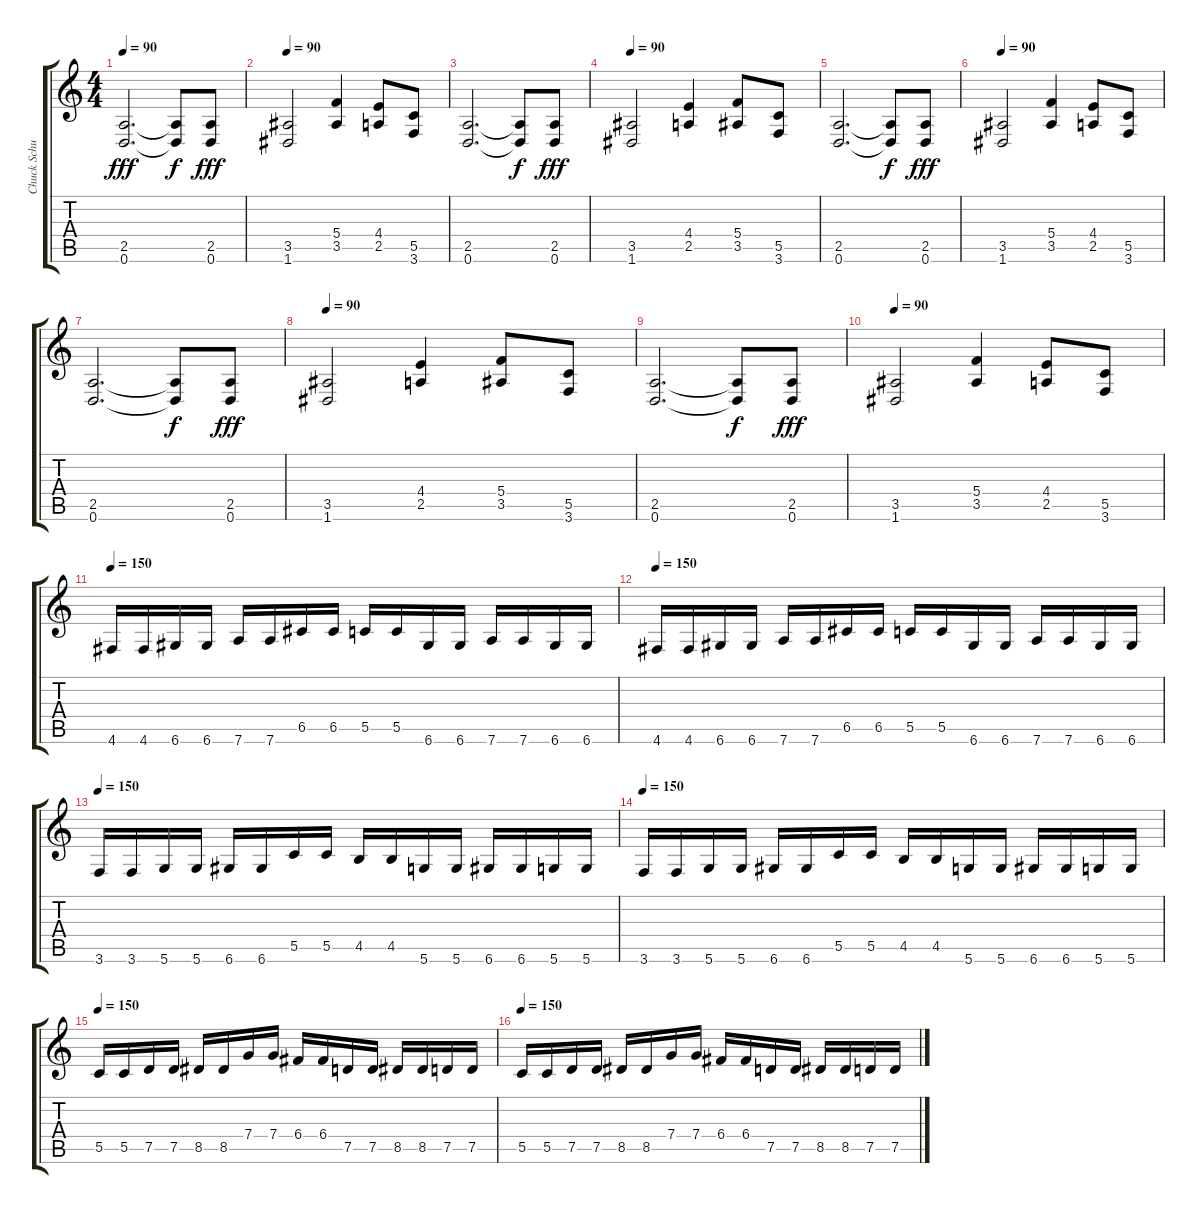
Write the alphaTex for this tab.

\track ("Chuck Schuldiner" "Chuck Schu") {instrument distortionguitar}
\staff {score tabs}
\tuning (D4 A3 F3 C3 G2 D2) {hide}
\ts (4 4)
\tempo 90
\clef g2
\ks c
(2.5 0.6).2{d dy fff} (2.5{t} 0.6{t}).8{dy f} (2.5 0.6).8{dy fff} |
\tempo 90
(3.5 1.6).2 (5.4 3.5).4 (4.4 2.5).8 (5.5 3.6).8 |
(2.5 0.6).2{d} (2.5{t} 0.6{t}).8{dy f} (2.5 0.6).8{dy fff} |
\tempo 90
(3.5 1.6).2 (4.4 2.5).4 (5.4 3.5).8 (5.5 3.6).8 |
(2.5 0.6).2{d} (2.5{t} 0.6{t}).8{dy f} (2.5 0.6).8{dy fff} |
\tempo 90
(3.5 1.6).2 (5.4 3.5).4 (4.4 2.5).8 (5.5 3.6).8 |
(2.5 0.6).2{d} (2.5{t} 0.6{t}).8{dy f} (2.5 0.6).8{dy fff} |
\tempo 90
(3.5 1.6).2 (4.4 2.5).4 (5.4 3.5).8 (5.5 3.6).8 |
(2.5 0.6).2{d} (2.5{t} 0.6{t}).8{dy f} (2.5 0.6).8{dy fff} |
\tempo 90
(3.5 1.6).2 (5.4 3.5).4 (4.4 2.5).8 (5.5 3.6).8 |
\tempo 150
4.6.16{instrument distortionguitar} 4.6.16 6.6.16 6.6.16 7.6.16 7.6.16 6.5.16 6.5.16 5.5.16 5.5.16 6.6.16 6.6.16 7.6.16 7.6.16 6.6.16 6.6.16 |
\tempo 150
4.6.16 4.6.16 6.6.16 6.6.16 7.6.16 7.6.16 6.5.16 6.5.16 5.5.16 5.5.16 6.6.16 6.6.16 7.6.16 7.6.16 6.6.16 6.6.16 |
\tempo 150
3.6.16 3.6.16 5.6.16 5.6.16 6.6.16 6.6.16 5.5.16 5.5.16 4.5.16 4.5.16 5.6.16 5.6.16 6.6.16 6.6.16 5.6.16 5.6.16 |
\tempo 150
3.6.16 3.6.16 5.6.16 5.6.16 6.6.16 6.6.16 5.5.16 5.5.16 4.5.16 4.5.16 5.6.16 5.6.16 6.6.16 6.6.16 5.6.16 5.6.16 |
\tempo 150
5.5.16 5.5.16 7.5.16 7.5.16 8.5.16 8.5.16 7.4.16 7.4.16 6.4.16 6.4.16 7.5.16 7.5.16 8.5.16 8.5.16 7.5.16 7.5.16 |
\tempo 150
5.5.16 5.5.16 7.5.16 7.5.16 8.5.16 8.5.16 7.4.16 7.4.16 6.4.16 6.4.16 7.5.16 7.5.16 8.5.16 8.5.16 7.5.16 7.5.16
